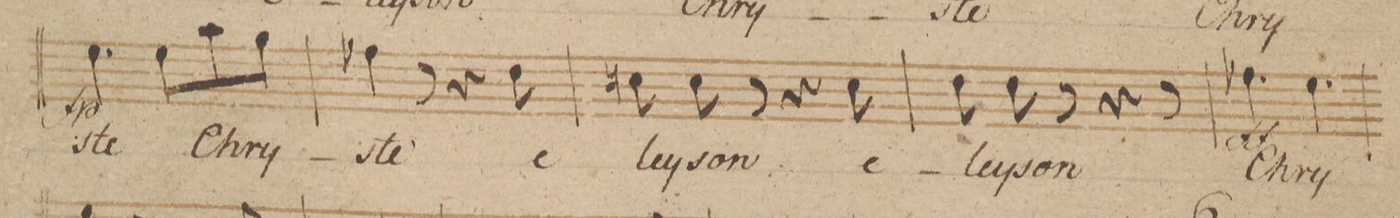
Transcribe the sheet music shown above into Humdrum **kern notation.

**kern	**text	**dynam
*I"Basso.	*	*
*clefF4	*	*
*k[b-]	*	*
*M6/8	*	*
4.G\	-ste	fp
8G\L	Chry-	.
8c\	.	.
8B-\J	.	.
=47	=47	=47
4A-X\	-ste	.
8r	.	.
4r	.	.
8F\	e-	.
=48	=48	=48
8En\	-ley-	.
8E\	-son	.
8r	.	.
4r	.	.
8E\	e-	.
=49	=49	=49
8F\	-ley-	.
8F\	-son	.
8r	.	.
4r	.	.
8r	.	.
=50	=50	=50
4.A-X\	Chry-	ff
4.G\	.	.
=51	=51	=51
*-	*-	*-
